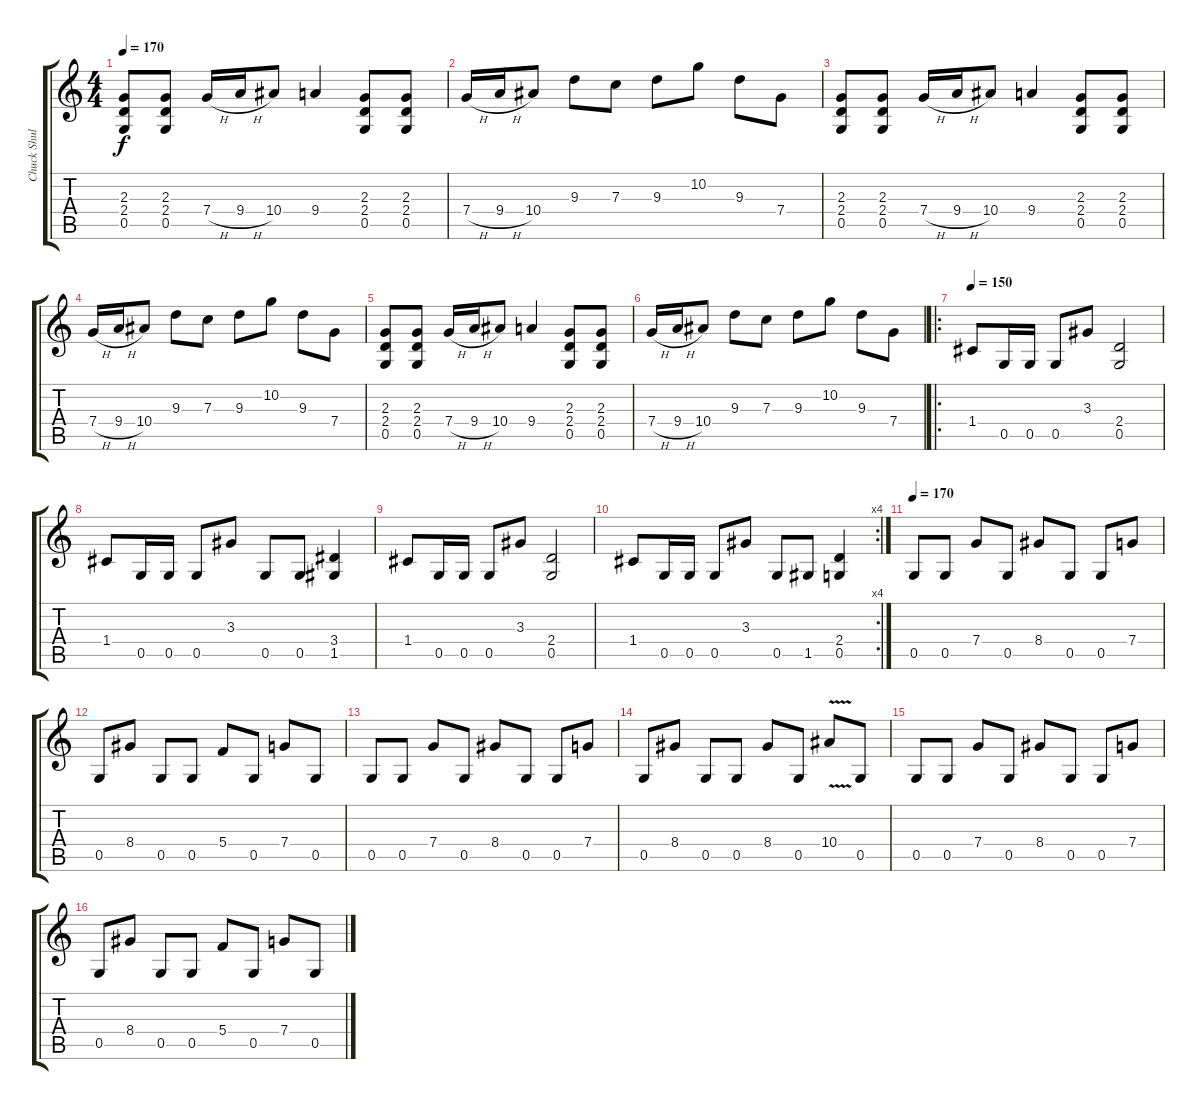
\track ("Chuck Shuldiner" "Chuck Shul") {instrument distortionguitar}
\staff {score tabs}
\tuning (D4 A3 F3 C3 G2 D2) {hide}
\ts (4 4)
\tempo 170
\clef g2
\ks c
(2.3 2.4 0.5).8{dy f} (2.3 2.4 0.5).8 7.4{h}.16 9.4{h}.16 10.4.8 9.4.4 (2.3 2.4 0.5).8 (2.3 2.4 0.5).8 |
7.4{h}.16 9.4{h}.16 10.4.8 9.3.8 7.3.8 9.3.8 10.2.8 9.3.8 7.4.8 |
(2.3 2.4 0.5).8 (2.3 2.4 0.5).8 7.4{h}.16 9.4{h}.16 10.4.8 9.4.4 (2.3 2.4 0.5).8 (2.3 2.4 0.5).8 |
7.4{h}.16 9.4{h}.16 10.4.8 9.3.8 7.3.8 9.3.8 10.2.8 9.3.8 7.4.8 |
(2.3 2.4 0.5).8 (2.3 2.4 0.5).8 7.4{h}.16 9.4{h}.16 10.4.8 9.4.4 (2.3 2.4 0.5).8 (2.3 2.4 0.5).8 |
7.4{h}.16 9.4{h}.16 10.4.8 9.3.8 7.3.8 9.3.8 10.2.8 9.3.8 7.4.8 |
\ro
\tempo 150
1.4.8 0.5.16 0.5.16 0.5.8 3.3.8 (2.4 0.5).2 |
1.4.8 0.5.16 0.5.16 0.5.8 3.3.8 0.5.8 0.5.8 (3.4 1.5).4 |
1.4.8 0.5.16 0.5.16 0.5.8 3.3.8 (2.4 0.5).2 |
\rc 4
1.4.8 0.5.16 0.5.16 0.5.8 3.3.8 0.5.8 1.5.8 (2.4 0.5).4 |
\tempo 170
0.5.8 0.5.8 7.4.8 0.5.8 8.4.8 0.5.8 0.5.8 7.4.8 |
0.5.8 8.4.8 0.5.8 0.5.8 5.4.8 0.5.8 7.4.8 0.5.8 |
0.5.8 0.5.8 7.4.8 0.5.8 8.4.8 0.5.8 0.5.8 7.4.8 |
0.5.8 8.4.8 0.5.8 0.5.8 8.4.8 0.5.8 10.4{v}.8 0.5.8 |
0.5.8 0.5.8 7.4.8 0.5.8 8.4.8 0.5.8 0.5.8 7.4.8 |
0.5.8 8.4.8 0.5.8 0.5.8 5.4.8 0.5.8 7.4.8 0.5.8
